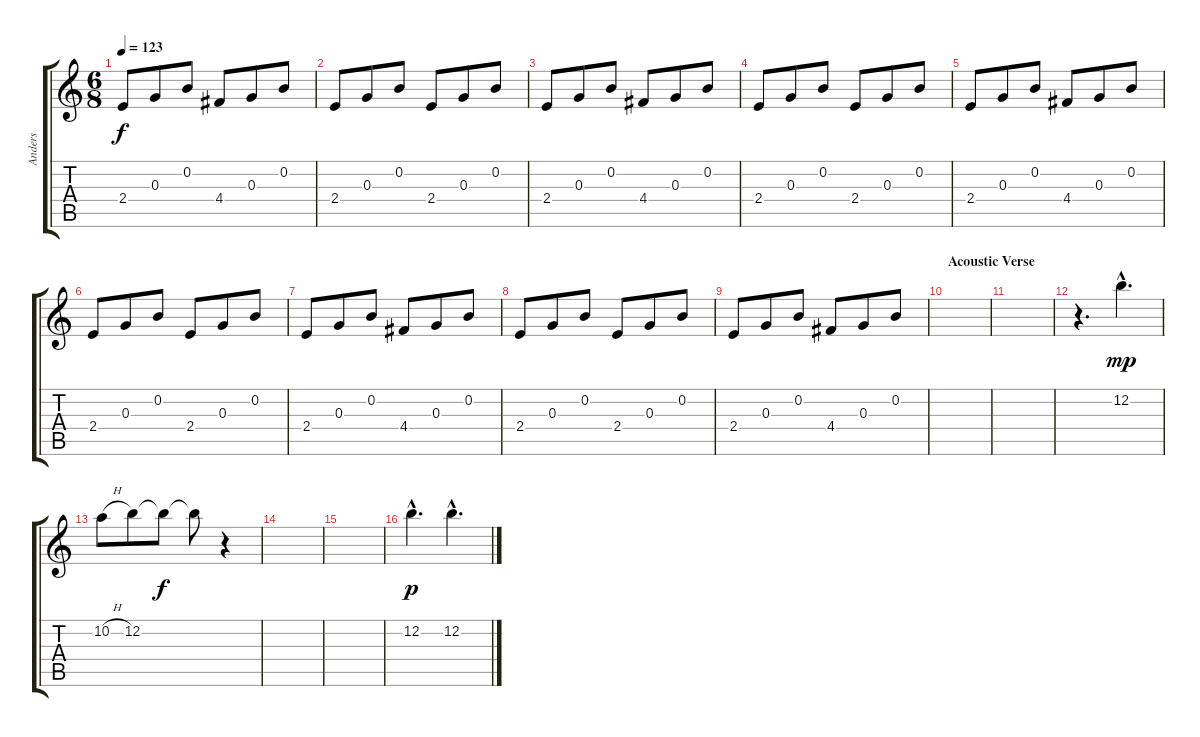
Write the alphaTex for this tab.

\track ("Anders" "Anders") {instrument distortionguitar}
\staff {score tabs}
\tuning (E4 B3 G3 D3 A2 E2) {hide}
\ts (6 8)
\tempo 123
\clef g2
\ks c
2.4.8{dy f} 0.3.8 0.2.8 4.4.8 0.3.8 0.2.8 |
2.4.8{instrument acousticguitarsteel} 0.3.8 0.2.8 2.4.8 0.3.8 0.2.8 |
2.4.8 0.3.8 0.2.8 4.4.8 0.3.8 0.2.8 |
2.4.8 0.3.8 0.2.8 2.4.8 0.3.8 0.2.8 |
2.4.8 0.3.8 0.2.8 4.4.8 0.3.8 0.2.8 |
2.4.8{instrument acousticguitarsteel} 0.3.8 0.2.8 2.4.8 0.3.8 0.2.8 |
2.4.8 0.3.8 0.2.8 4.4.8 0.3.8 0.2.8 |
2.4.8 0.3.8 0.2.8 2.4.8 0.3.8 0.2.8 |
2.4.8 0.3.8 0.2.8 4.4.8 0.3.8 0.2.8 |
\section ("" "Acoustic Verse")
|
|
r.4{d} 12.2{hac}.4{d dy mp} |
10.2{h}.8 12.2.8 12.2{t}.8{dy f} 12.2{t}.8 r.4 |
|
|
12.2{hac}.4{d dy p} 12.2{hac}.4{d}
